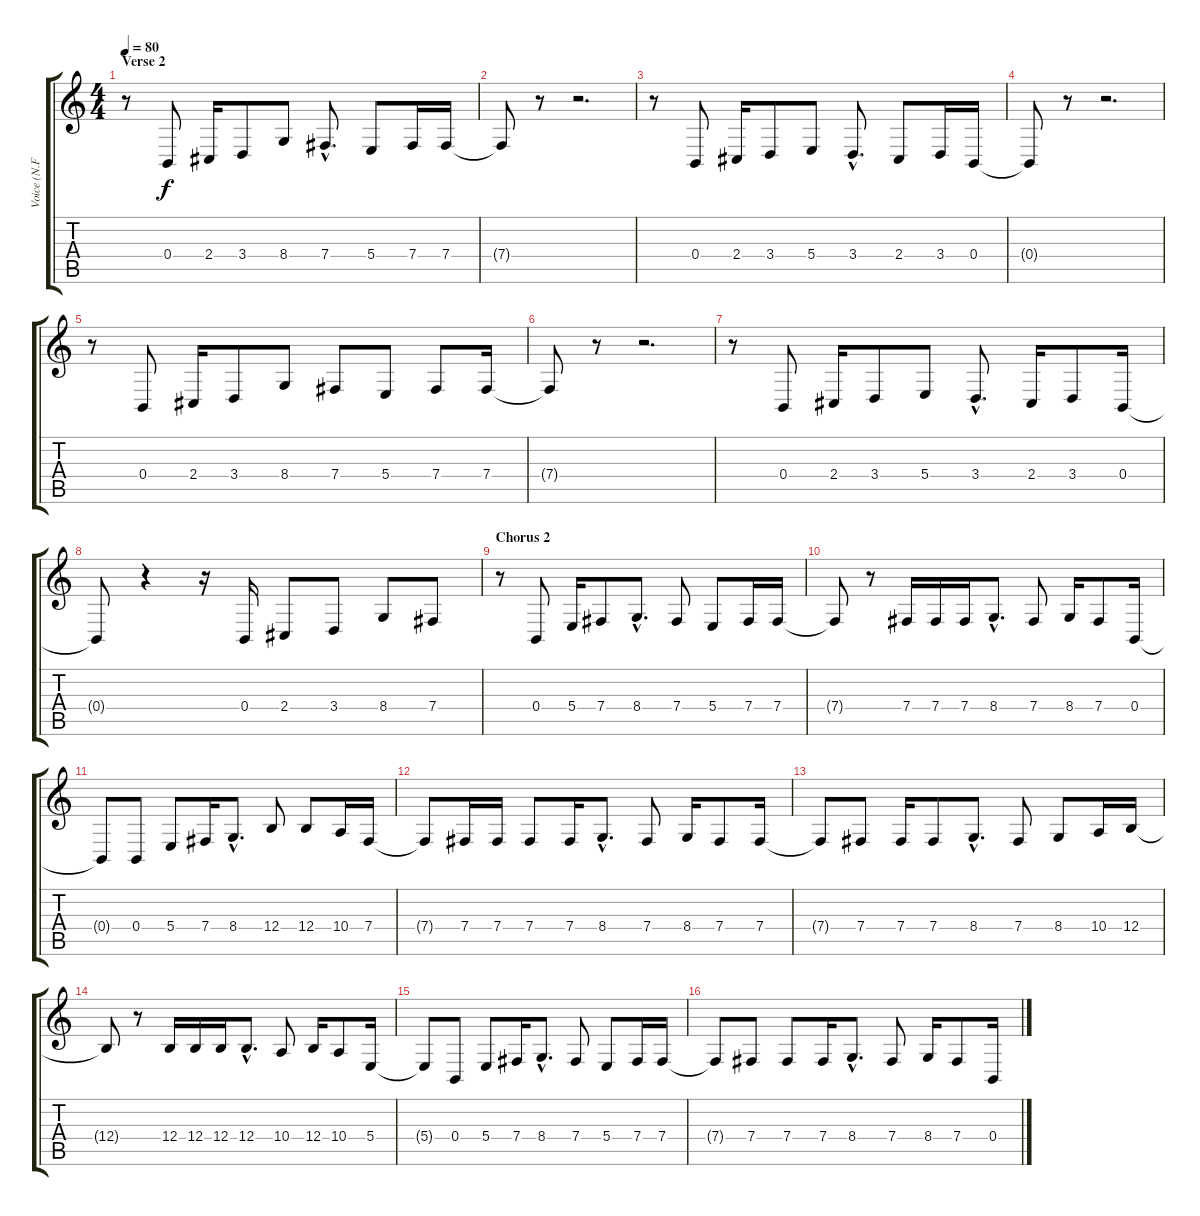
\track ("Voice (ame)" "Voice (N.F") {instrument oboe}
\staff {score tabs}
\tuning (Db4 Ab3 E3 B2 Gb2 B1) {hide}
\ts (4 4)
\section ("" "Verse 2")
\tempo 80
\clef g2
\ks c
r.8{dy f} 0.4.8 2.4.16 3.4.8 8.4.8 7.4{hac}.8{d} 5.4.8 7.4.16 7.4.16 |
7.4{t}.8 r.8 r.2{d} |
r.8 0.4.8 2.4.16 3.4.8 5.4.8 3.4{hac}.8{d} 2.4.8 3.4.16 0.4.16 |
0.4{t}.8 r.8 r.2{d} |
r.8 0.4.8 2.4.16 3.4.8 8.4.8 7.4.8 5.4.8 7.4.8 7.4.16 |
7.4{t}.8 r.8 r.2{d} |
r.8 0.4.8 2.4.16 3.4.8 5.4.8 3.4{hac}.8{d} 2.4.16 3.4.8 0.4.16 |
0.4{t}.8 r.4 r.16 0.4.16 2.4.8 3.4.8 8.4.8 7.4.8 |
\section ("" "Chorus 2")
r.8 0.4.8 5.4.16 7.4.8 8.4{hac}.8{d} 7.4.8 5.4.8 7.4.16 7.4.16 |
7.4{t}.8 r.8 7.4.16 7.4.16 7.4.16 8.4{hac}.8{d} 7.4.8 8.4.16 7.4.8 0.4.16 |
0.4{t}.8 0.4.8 5.4.8 7.4.16 8.4{hac}.8{d} 12.4.8 12.4.8 10.4.16 7.4.16 |
7.4{t}.8 7.4.16 7.4.16 7.4.8 7.4.16 8.4{hac}.8{d} 7.4.8 8.4.16 7.4.8 7.4.16 |
7.4{t}.8 7.4.8 7.4.16 7.4.8 8.4{hac}.8{d} 7.4.8 8.4.8 10.4.16 12.4.16 |
12.4{t}.8 r.8 12.4.16 12.4.16 12.4.16 12.4{hac}.8{d} 10.4.8 12.4.16 10.4.8 5.4.16 |
5.4{t}.8 0.4.8 5.4.8 7.4.16 8.4{hac}.8{d} 7.4.8 5.4.8 7.4.16 7.4.16 |
7.4{t}.8 7.4.8 7.4.8 7.4.16 8.4{hac}.8{d} 7.4.8 8.4.16 7.4.8 0.4.16
